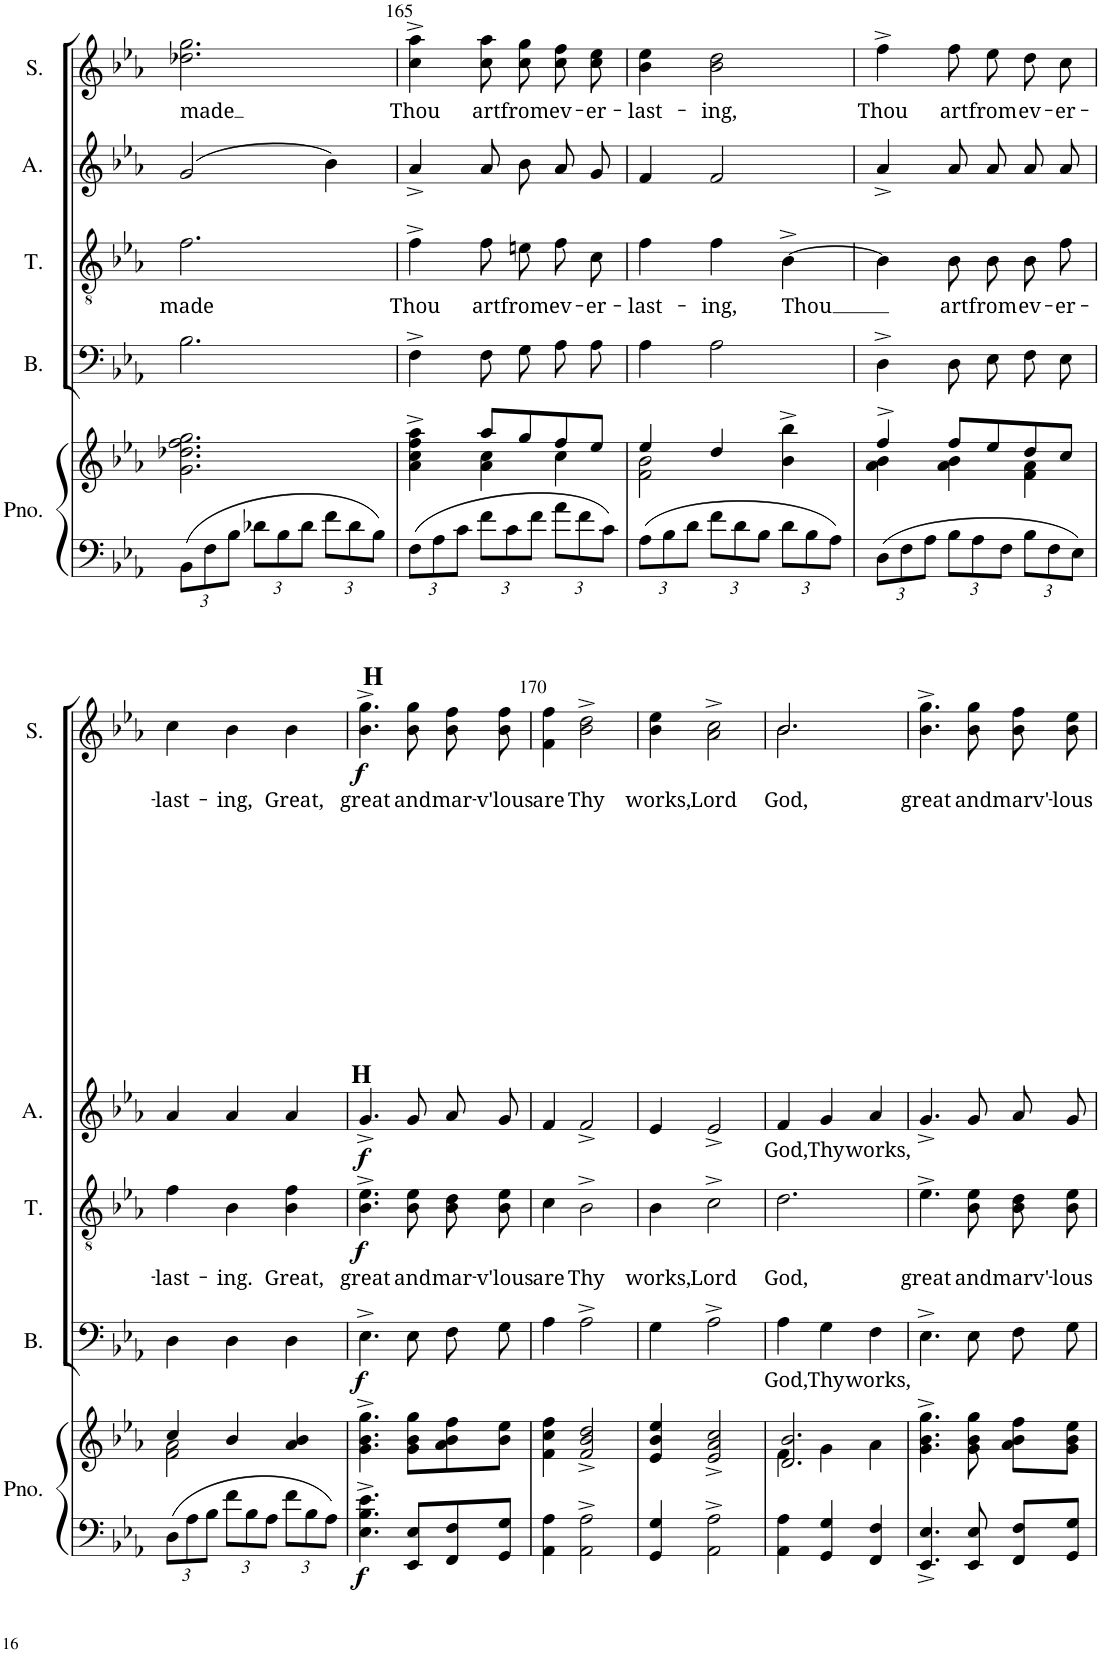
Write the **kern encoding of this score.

**kern	**kern	**dynam	**kern	**text	**dynam	**kern	**text	**dynam	**kern	**text	**dynam	**kern	**text	**dynam
*part5	*part5	*part5	*part4	*part4	*part4	*part3	*part3	*part3	*part2	*part2	*part2	*part1	*part1	*part1
*staff6	*staff5	*staff5/6	*staff4	*staff4	*staff4	*staff3	*staff3	*staff3	*staff2	*staff2	*staff2	*staff1	*staff1	*staff1
*I"Piano	*	*	*I"Bass	*	*	*I"Tenor	*	*	*I"Alto	*	*	*I"Soprano	*	*
*I'Pno.	*	*	*I'B.	*	*	*I'T.	*	*	*I'A.	*	*	*I'S.	*	*
!!LO:PB:g=z
*clefF4	*clefG2	*	*clefF4	*	*	*clefGv2	*	*	*clefG2	*	*	*clefG2	*	*
*k[b-e-a-]	*k[b-e-a-]	*	*k[b-e-a-]	*	*	*k[b-e-a-]	*	*	*k[b-e-a-]	*	*	*k[b-e-a-]	*	*
*M3/4	*M3/4	*	*M3/4	*	*	*M3/4	*	*	*M3/4	*	*	*M3/4	*	*
*Xbrackettup	*	*	*	*	*	*	*	*	*	*	*	*	*	*
=164	=164	=164	=164	=164	=164	=164	=164	=164	=164	=164	=164	=164	=164	=164
!	!	!	!	!	!	!	!LO:LY:b	!	!	!	!	!	!LO:LY:b	!
12BB-\L	2.g\ 2.dd-X\ 2.ff\ 2.gg\	.	2.B-\	.	.	2.f\	made	.	(2g/	.	.	2.dd-X\ 2.gg\	made	.
12F\	.	.	.	.	.	.	.	.	.	.	.	.	.	.
12B-\J	.	.	.	.	.	.	.	.	.	.	.	.	.	.
12d-X\L	.	.	.	.	.	.	.	.	.	.	.	.	.	.
12B-\	.	.	.	.	.	.	.	.	.	.	.	.	.	.
12d-\J	.	.	.	.	.	.	.	.	.	.	.	.	.	.
12f\L	.	.	.	.	.	.	.	.	4b-\)	.	.	.	.	.
12d-\	.	.	.	.	.	.	.	.	.	.	.	.	.	.
12B-\J	.	.	.	.	.	.	.	.	.	.	.	.	.	.
=165	=165	=165	=165	=165	=165	=165	=165	=165	=165	=165	=165	=165	=165	=165
*	*^	*	*	*	*	*	*	*	*	*	*	*	*	*
!	!	!	!	!	!	!	!	!LO:LY:b	!	!	!	!	!	!LO:LY:b	!
12F\L	4a-\^ 4cc\^ 4ff\^ 4aa-\^	4ryy	.	4F^\	.	.	4f^\	Thou	.	4a-^/	.	.	4cc\^ 4aa-\^	Thou	.
12A-\	.	.	.	.	.	.	.	.	.	.	.	.	.	.	.
12c\J	.	.	.	.	.	.	.	.	.	.	.	.	.	.	.
!	!	!	!	!	!	!	!	!LO:LY:b	!	!	!	!	!	!LO:LY:b	!
12f\L	8aa-/L	4a-\ 4cc\	.	8F\L	.	.	8f\L	art	.	8a-/L	.	.	8cc\ 8aa-\L	art	.
12c\	.	.	.	.	.	.	.	.	.	.	.	.	.	.	.
!	!	!	!	!	!	!	!	!LO:LY:b	!	!	!	!	!	!LO:LY:b	!
.	8gg/	.	.	8G\J	.	.	8en\J	from	.	8b-/J	.	.	8cc\ 8gg\J	from	.
12f\J	.	.	.	.	.	.	.	.	.	.	.	.	.	.	.
!	!	!	!	!	!	!	!	!LO:LY:b	!	!	!	!	!	!LO:LY:b	!
12a-\L	8ff/	4cc\	.	8A-\L	.	.	8f\L	ev-	.	8a-/L	.	.	8cc\ 8ff\L	ev-	.
12f\	.	.	.	.	.	.	.	.	.	.	.	.	.	.	.
!	!	!	!	!	!	!	!	!LO:LY:b	!	!	!	!	!	!LO:LY:b	!
.	8ee-/J	.	.	8A-\J	.	.	8c\J	-er-	.	8g/J	.	.	8cc\ 8ee-\J	-er-	.
12c\J	.	.	.	.	.	.	.	.	.	.	.	.	.	.	.
=166	=166	=166	=166	=166	=166	=166	=166	=166	=166	=166	=166	=166	=166	=166	=166
!	!	!	!	!	!	!	!	!LO:LY:b	!	!	!	!	!	!LO:LY:b	!
12A-\L	4ee-/	2f\ 2b-\	.	4A-\	.	.	4f\	-last-	.	4f/	.	.	4b-\ 4ee-\	-last-	.
12B-\	.	.	.	.	.	.	.	.	.	.	.	.	.	.	.
12d\J	.	.	.	.	.	.	.	.	.	.	.	.	.	.	.
!	!	!	!	!	!	!	!	!LO:LY:b	!	!	!	!	!	!LO:LY:b	!
12f\L	4dd/	.	.	2A-\	.	.	4f\	-ing,	.	2f/	.	.	2b-\ 2dd\	-ing,	.
12d\	.	.	.	.	.	.	.	.	.	.	.	.	.	.	.
12B-\J	.	.	.	.	.	.	.	.	.	.	.	.	.	.	.
!	!	!	!	!	!	!	!	!LO:LY:b	!	!	!	!	!	!	!
12d\L	4b-\^ 4bb-\^	4ryy	.	.	.	.	[4B-^\	-Thou	.	.	.	.	.	.	.
12B-\	.	.	.	.	.	.	.	.	.	.	.	.	.	.	.
12A-\J	.	.	.	.	.	.	.	.	.	.	.	.	.	.	.
=167	=167	=167	=167	=167	=167	=167	=167	=167	=167	=167	=167	=167	=167	=167	=167
!	!	!	!	!	!	!	!	!	!	!	!	!	!	!LO:LY:b	!
12D\L	4ff^/	4a-\ 4b-\	.	4D^\	.	.	4B-\]	.	.	4a-^/	.	.	4ff^\	Thou	.
12F\	.	.	.	.	.	.	.	.	.	.	.	.	.	.	.
12A-\J	.	.	.	.	.	.	.	.	.	.	.	.	.	.	.
!	!	!	!	!	!	!	!	!LO:LY:b	!	!	!	!	!	!LO:LY:b	!
12B-\L	8ff/L	4a-\ 4b-\	.	8D\L	.	.	8B-\L	art	.	8a-/L	.	.	8ff\L	art	.
12A-\	.	.	.	.	.	.	.	.	.	.	.	.	.	.	.
!	!	!	!	!	!	!	!	!LO:LY:b	!	!	!	!	!	!LO:LY:b	!
.	8ee-/	.	.	8E-\J	.	.	8B-\J	from	.	8a-/J	.	.	8ee-\J	from	.
12F\J	.	.	.	.	.	.	.	.	.	.	.	.	.	.	.
!	!	!	!	!	!	!	!	!LO:LY:b	!	!	!	!	!	!LO:LY:b	!
12B-\L	8dd/	4f\ 4a-\	.	8F\L	.	.	8B-\L	ev-	.	8a-/L	.	.	8dd\L	ev-	.
12F\	.	.	.	.	.	.	.	.	.	.	.	.	.	.	.
!	!	!	!	!	!	!	!	!LO:LY:b	!	!	!	!	!	!LO:LY:b	!
.	8cc/J	.	.	8E-\J	.	.	8f\J	-er-	.	8a-/J	.	.	8cc\J	-er-	.
12E-\J	.	.	.	.	.	.	.	.	.	.	.	.	.	.	.
!!LO:LB:g=z
=168	=168	=168	=168	=168	=168	=168	=168	=168	=168	=168	=168	=168	=168	=168	=168
!	!	!	!	!	!	!	!	!LO:LY:b	!	!	!	!	!	!LO:LY:b	!
12D\L	4cc/	2f\ 2a-\	.	4D\	.	.	4f\	-last-	.	4a-/	.	.	4cc\	-last-	.
12A-\	.	.	.	.	.	.	.	.	.	.	.	.	.	.	.
12B-\J	.	.	.	.	.	.	.	.	.	.	.	.	.	.	.
!	!	!	!	!	!	!	!	!LO:LY:b	!	!	!	!	!	!LO:LY:b	!
12f\L	4b-/	.	.	4D\	.	.	4B-\	-ing.	.	4a-/	.	.	4b-\	-ing,	.
12B-\	.	.	.	.	.	.	.	.	.	.	.	.	.	.	.
12A-\J	.	.	.	.	.	.	.	.	.	.	.	.	.	.	.
!	!	!	!	!	!	!	!	!LO:LY:b	!	!	!	!	!	!LO:LY:b	!
12f\L	4a-/ 4b-/	4ryy	.	4D\	.	.	4B-\ 4f\	Great,	.	4a-/	.	.	4b-\	Great,	.
12B-\	.	.	.	.	.	.	.	.	.	.	.	.	.	.	.
12A-\J	.	.	.	.	.	.	.	.	.	.	.	.	.	.	.
*	*v	*v	*	*	*	*	*	*	*	*	*	*	*	*	*
=169	=169	=169	=169	=169	=169	=169	=169	=169	=169	=169	=169	=169	=169	=169
!!LO:REH:place=s1:a:B:cj:enc=none:fs=14:t=H
!!LO:REH:place=s1:b:B:cj:enc=none:fs=14:t=H
!	!	!LO:DY:b=2	!	!	!LO:DY:b	!	!LO:LY:b	!LO:DY:b	!	!	!LO:DY:b	!	!LO:LY:b	!LO:DY:b
4.E-\^ 4.B-\^ 4.e-\^	4.g\^ 4.b-\^ 4.gg\^	f	4.E-^\	.	f	4.B-\^ 4.e-\^	great	f	4.g^/	.	f	4.b-\^ 4.gg\^	great	f
!	!	!	!	!	!	!	!LO:LY:b	!	!	!	!	!	!LO:LY:b	!
8EE-/ 8E-/L	8g\ 8b-\ 8gg\L	.	8E-\	.	.	8B-\ 8e-\	and	.	8g/	.	.	8b-\ 8gg\	and	.
!	!	!	!	!	!	!	!LO:LY:b	!	!	!	!	!	!LO:LY:b	!
8FF/ 8F/	8a-\ 8b-\ 8ff\	.	8F\L	.	.	8B-\ 8d\L	mar-	.	8a-/L	.	.	8b-\ 8ff\L	mar-	.
!	!	!	!	!	!	!	!LO:LY:b	!	!	!	!	!	!LO:LY:b	!
8GG/ 8G/J	8b-\ 8ee-\J	.	8G\J	.	.	8B-\ 8e-\J	-v'lous	.	8g/J	.	.	8b-\ 8ff\J	-v'lous	.
=170	=170	=170	=170	=170	=170	=170	=170	=170	=170	=170	=170	=170	=170	=170
!	!	!	!	!	!	!	!LO:LY:b	!	!	!	!	!	!LO:LY:b	!
4AA-\ 4A-\	4f\ 4cc\ 4ff\	.	4A-\	.	.	4c\	are	.	4f/	.	.	4f\ 4ff\	are	.
!	!	!	!	!	!	!	!LO:LY:b	!	!	!	!	!	!LO:LY:b	!
2AA-\^ 2A-\^	2f/^ 2b-/^ 2dd/^	.	2A-^\	.	.	2B-^\	Thy	.	2f^/	.	.	2b-\^ 2dd\^	Thy	.
=171	=171	=171	=171	=171	=171	=171	=171	=171	=171	=171	=171	=171	=171	=171
!	!	!	!	!	!	!	!LO:LY:b	!	!	!	!	!	!LO:LY:b	!
4GG/ 4G/	4e-/ 4b-/ 4ee-/	.	4G\	.	.	4B-\	works,	.	4e-/	.	.	4b-\ 4ee-\	works,	.
!	!	!	!	!	!	!	!LO:LY:b	!	!	!	!	!	!LO:LY:b	!
2AA-\^ 2A-\^	2e-/^ 2a-/^ 2cc/^	.	2A-^\	.	.	2c^\	Lord	.	2e-^/	.	.	2a-\^ 2cc\^	Lord	.
=172	=172	=172	=172	=172	=172	=172	=172	=172	=172	=172	=172	=172	=172	=172
*	*^	*	*	*	*	*	*	*	*	*	*	*	*	*
!	!	!	!	!	!LO:LY:b	!	!	!LO:LY:b	!	!	!LO:LY:b	!	!	!LO:LY:b	!
*	*	*	*	*	*	*	*	*	*	*	*	*	*^	*	*
4AA-\ 4A-\	2.d/ 2.b-/	4f\	.	4A-\	God,	.	2.d\	God,	.	4f/	God,	.	2.b-/	2.b-\	God,	.
!	!	!	!	!	!LO:LY:b	!	!	!	!	!	!LO:LY:b	!	!	!	!	!
4GG/ 4G/	.	4g\	.	4G\	Thy	.	.	.	.	4g/	Thy	.	.	.	.	.
!	!	!	!	!	!LO:LY:b	!	!	!	!	!	!LO:LY:b	!	!	!	!	!
4FF/ 4F/	.	4a-\	.	4F\	works,	.	.	.	.	4a-/	works,	.	.	.	.	.
*	*	*	*	*	*	*	*	*	*	*	*	*	*v	*v	*	*
=173	=173	=173	=173	=173	=173	=173	=173	=173	=173	=173	=173	=173	=173	=173	=173
!	!	!	!	!	!	!	!	!LO:LY:b	!	!	!	!	!	!LO:LY:b	!
*	*v	*v	*	*	*	*	*	*	*	*	*	*	*	*	*
4.EE-/^ 4.E-/^	4.g\^ 4.b-\^ 4.gg\^	.	4.E-^\	.	.	4.e-^\	great	.	4.g^/	.	.	4.b-\^ 4.gg\^	great	.
!	!	!	!	!	!	!	!LO:LY:b	!	!	!	!	!	!LO:LY:b	!
8EE-/ 8E-/	8g\ 8b-\ 8gg\	.	8E-\	.	.	8B-\ 8e-\	and	.	8g/	.	.	8b-\ 8gg\	and	.
!	!	!	!	!	!	!	!LO:LY:b	!	!	!	!	!	!LO:LY:b	!
8FF/ 8F/L	8a-\ 8b-\ 8ff\L	.	8F\L	.	.	8B-\ 8d\L	marv'-	.	8a-/L	.	.	8b-\ 8ff\L	marv'-	.
!	!	!	!	!	!	!	!LO:LY:b	!	!	!	!	!	!LO:LY:b	!
8GG/ 8G/J	8g\ 8b-\ 8ee-\J	.	8G\J	.	.	8B-\ 8e-\J	-lous	.	8g/J	.	.	8b-\ 8ee-\J	-lous	.
=	=	=	=	=	=	=	=	=	=	=	=	=	=	=
*-	*-	*-	*-	*-	*-	*-	*-	*-	*-	*-	*-	*-	*-	*-
